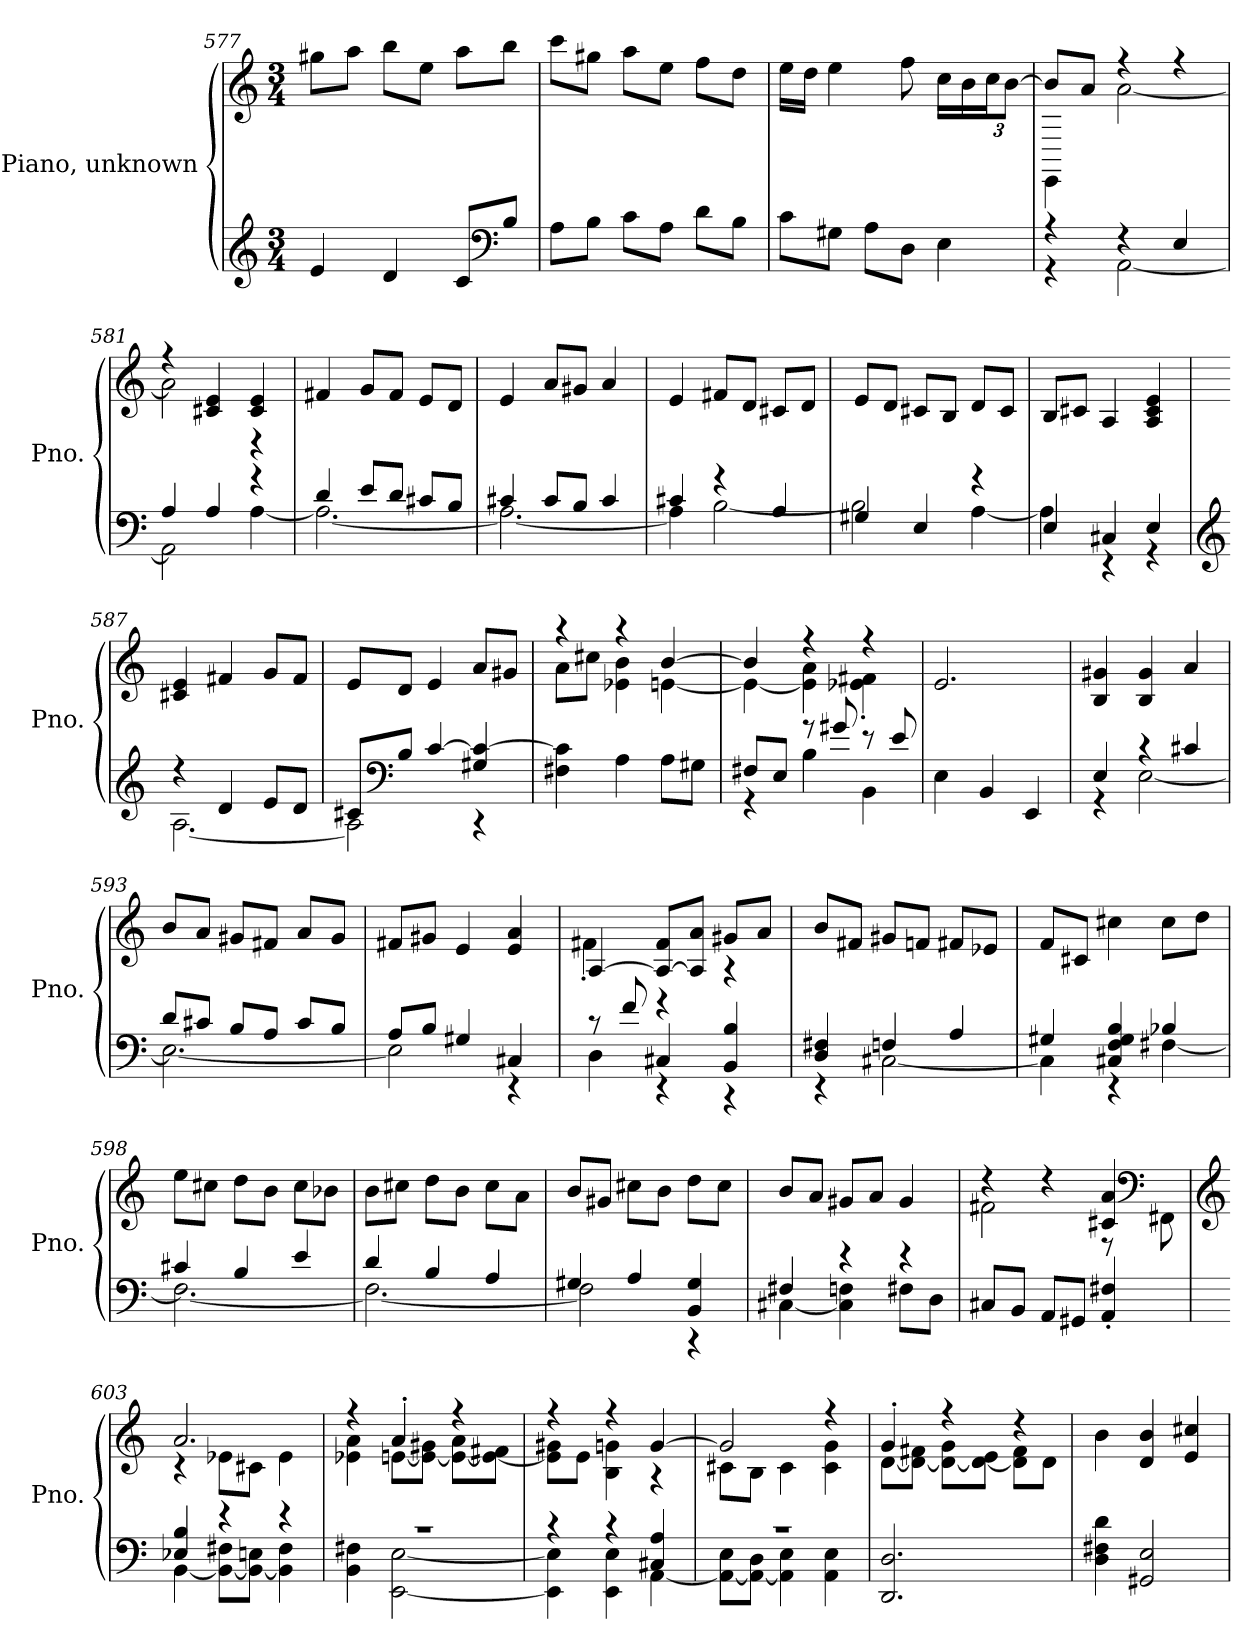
**kern	**kern
*part1	*part1
*staff2	*staff1
*I"Piano, unknown	*
*I'Pno.	*
*clefG2	*clefG2
*k[]	*k[]
*M3/4	*M3/4
=577	=577
4e/	8gg#X\L
.	8aa\J
4d/	8bb\L
.	8ee\J
8c/L	8aa\L
*clefF4	*
8B/J	8bb\J
!!LO:LB:g=z
=578	=578
8A\L	8ccc\L
8B\J	8gg#X\J
8c\L	8aa\L
8A\J	8ee\J
8d\L	8ff\L
8B\J	8dd\J
=579	=579
8c\L	16ee\LL
.	16dd\JJ
8G#X\J	4ee\
8A\L	.
8D\J	8ff\
4E\	16cc\LL
.	16b\
*	*Xbrackettup
.	24cc\J
.	[12b\J
=580	=580
*^	*^
4r	4r	8b/L]	4EE\
.	.	8a/J	.
4r	[2AA\	4r	[2a\
4E/	.	4r	.
=581	=581	=581	=581
4A/	2AA\]	4r	2a\]
4A/	.	4c#X/ 4e/	.
4r	[4A\	4c#/ 4e/	4r
*	*	*v	*v
=582	=582	=582
4d/	2.A\_	4f#X/
8e/L	.	8g/L
8d/J	.	8f#/J
8c#X/L	.	8e/L
8B/J	.	8d/J
=583	=583	=583
4c#X/	2.A\_	4e/
8c#/L	.	8a/L
8B/J	.	8g#X/J
4c#/	.	4a/
!!LO:LB:g=z
=584	=584	=584
4c#X/	4A\]	4e/
4r	[2B\	8f#X/L
.	.	8d/J
4A/	.	8c#X/L
.	.	8d/J
=585	=585	=585
4G#X/	2B\]	8e/L
.	.	8d/J
4E/	.	8c#X/L
.	.	8B/J
4r	[4A\	8d/L
.	.	8c#/J
=586	=586	=586
4E/	4A\]	8B/L
.	.	8c#X/J
4C#X/	4r	4A/
4E/	4r	4A/ 4c#/ 4e/
=587	=587	=587
*clefG2	*	*
4r	[2.A\	4c#X/ 4e/
4d/	.	4f#X/
8e/L	.	8g/L
8d/J	.	8f#/J
=588	=588	=588
8c#X/L	2A\]	8e/L
*clefF4	*	*
8B/J	.	8d/J
[4c#/	.	4e/
4G#X/ 4c#/_	4r	8a/L
.	.	8g#X/J
*v	*v	*
!!LO:LB:g=z
=589	=589
*	*^
4F#X\ 4c#\]	4r	8a\L
.	.	8cc#X\J
4A\	4r	4e-X\ 4b\
8A\L	[4b/	[4en\
8G#X\J	.	.
=590	=590	=590
*^	*	*
8F#X/L	4r	4b/]	4e\_
8E/J	.	.	.
8r	4B\	4r	4e\] 4a\
8g#X/	.	.	.
8r	4BB\	4r	4e-X\' 4f#X\'
8e/	.	.	.
*v	*v	*	*
*	*v	*v
=591	=591
4E\	2.e/
4BB/	.
4EE/	.
=592	=592
*^	*
4E/	4r	4B/ 4g#X/
4r	[2E\	4B/ 4g#/
4c#X/	.	4a/
=593	=593	=593
8d/L	2.E\_	8b/L
8c#X/J	.	8a/J
8B/L	.	8g#X/L
8A/J	.	8f#X/J
8c#/L	.	8a/L
8B/J	.	8g#/J
!!LO:LB:g=z
=594	=594	=594
8A/L	2E\]	8f#X/L
8B/J	.	8g#X/J
4G#X/	.	4e/
4C#X/	4r	4e/ 4a/
=595	=595	=595
*	*	*^
8r	4D\	[4A/	4f#X'\
8f/	.	.	.
4C#X/	4r	8A/_ 8f#/L	4r
.	.	8A/] 8a/J	.
4BB/ 4B/	4r	8g#X/L	4r
.	.	8a/J	.
*	*	*v	*v
=596	=596	=596
4D/ 4F#X/	4r	8b/L
.	.	8f#X/J
4Fn/	[2C#X\	8g#X/L
.	.	8fn/J
4A/	.	8f#X/L
.	.	8e-X/J
=597	=597	=597
4G#X/	4C#\]	8f/L
.	.	8c#X/J
4C#X/ 4F/ 4G#/ 4B/	4r	4cc#X\
4B-X/	[4F#X\	8cc#\L
.	.	8dd\J
!!LO:LB:g=z
=598	=598	=598
4c#X/	2.F#\_	8ee\L
.	.	8cc#X\J
4B/	.	8dd\L
.	.	8b\J
4e/	.	8cc#\L
.	.	8b-X\J
=599	=599	=599
4d/	2.F#\_	8b\L
.	.	8cc#X\J
4B/	.	8dd\L
.	.	8b\J
4A/	.	8cc#\L
.	.	8a\J
=600	=600	=600
4G#X/	2F#\]	8b/L
.	.	8g#X/J
4A/	.	8cc#X\L
.	.	8b\J
4BB/ 4G#/	4r	8dd\L
.	.	8cc#\J
=601	=601	=601
4F#X/	[4C#X\	8b/L
.	.	8a/J
4r	4C#\] 4Fn\	8g#X/L
.	.	8a/J
4r	8F#X\L	4g#/
.	8D\J	.
*v	*v	*
=602	=602
*	*^
8C#X/L	4r	2f#X\
8BB/J	.	.
8AA/L	4r	.
8GG#X/J	.	.
4AA/' 4F#X/'	4c#X/ 4a/	8r
*	*clefF4	*
.	.	8FF#X\
!!LO:PB:g=z	!!
=603	=603	=603
*	*clefG2	*
*^	*	*
4E-X/ 4B/	[4BB\	2.a/	4r
4r	8BB\_ 8F#X\L	.	8e-X\L
.	8BB\_ 8En\J	.	8c#X\J
4r	4BB\] 4F#\	.	4e-\
=604	=604	=604	=604
2.r	4BB\ 4F#X\	4r	4e-X\ 4a\
.	[2EE\ [2E\	4a'/	[8en\L
.	.	.	8e\_ 8g#X\J
.	.	4r	8e\_ 8a\L
.	.	.	8e\_ 8f#X\J
=605	=605	=605	=605
4r	4EE\] 4E\]	4r	8e\] 8g#X\L
.	.	.	8e\J
4r	4EE\ 4E\	4r	4B\ 4gn\
4C#X/ 4A/	[4AA\	[4g/	4r
=606	=606	=606	=606
2.r	8AA\_ 8E\L	2g/]	8c#X\L
.	8AA\_ 8D\J	.	8B\J
.	4AA\] 4E\	.	4c#\
.	4AA\ 4E\	4r	4c#\ 4g\
*v	*v	*	*
=607	=607	=607
2.DD/ 2.D/	4g'/	[8d\L
.	.	8d\_ 8f#X\J
.	4r	8d\_ 8g\L
.	.	8d\_ 8e\J
.	4r	8d\] 8f#\L
.	.	8d\J
*	*v	*v
!!LO:LB:g=z
=608	=608
4D\ 4F#X\ 4d\	4b\
2GG#X/ 2E/	4d/ 4b/
.	4e/ 4cc#X/
=	=
*-	*-
